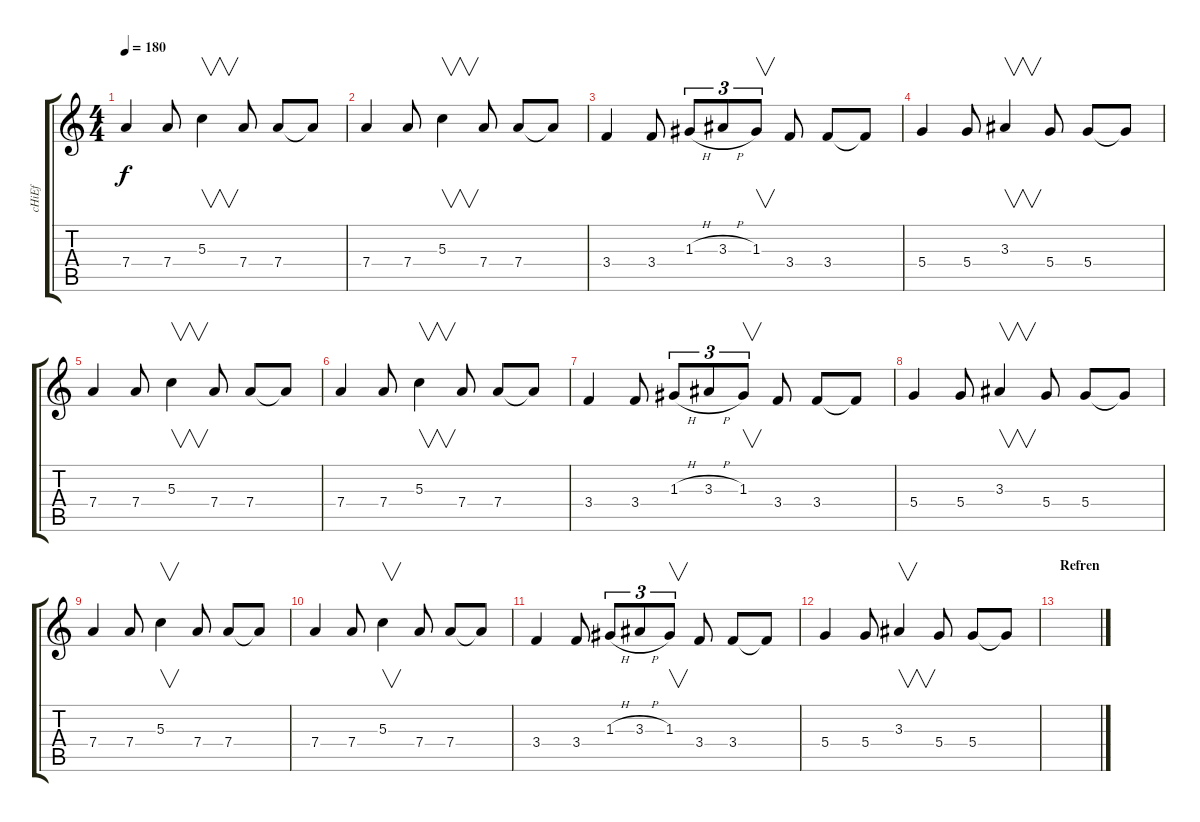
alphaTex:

\track ("cHiEf" "cHiEf") {instrument overdrivenguitar}
\staff {score tabs}
\tuning (E4 B3 G3 D3 A2 E2) {hide}
\ts (4 4)
\tempo 180
\clef g2
\ks c
7.4.4{dy f} 7.4.8 5.3.4{v} 7.4.8 7.4.8 7.4{t}.8 |
7.4.4 7.4.8 5.3.4{v} 7.4.8 7.4.8 7.4{t}.8 |
3.4.4 3.4.8 1.3{h}.8{tu (3 2)} 3.3{h}.8{tu (3 2)} 1.3.8{v tu (3 2)} 3.4.8 3.4.8 3.4{t}.8 |
5.4.4 5.4.8 3.3.4{v} 5.4.8 5.4.8 5.4{t}.8 |
7.4.4 7.4.8 5.3.4{v} 7.4.8 7.4.8 7.4{t}.8 |
7.4.4 7.4.8 5.3.4{v} 7.4.8 7.4.8 7.4{t}.8 |
3.4.4 3.4.8 1.3{h}.8{tu (3 2)} 3.3{h}.8{tu (3 2)} 1.3.8{v tu (3 2)} 3.4.8 3.4.8 3.4{t}.8 |
5.4.4 5.4.8 3.3.4{v} 5.4.8 5.4.8 5.4{t}.8 |
7.4.4 7.4.8 5.3.4{v} 7.4.8 7.4.8 7.4{t}.8 |
7.4.4 7.4.8 5.3.4{v} 7.4.8 7.4.8 7.4{t}.8 |
3.4.4 3.4.8 1.3{h}.8{tu (3 2)} 3.3{h}.8{tu (3 2)} 1.3.8{v tu (3 2)} 3.4.8 3.4.8 3.4{t}.8 |
5.4.4 5.4.8 3.3.4{v} 5.4.8 5.4.8 5.4{t}.8 |
\section ("" "Refren")
